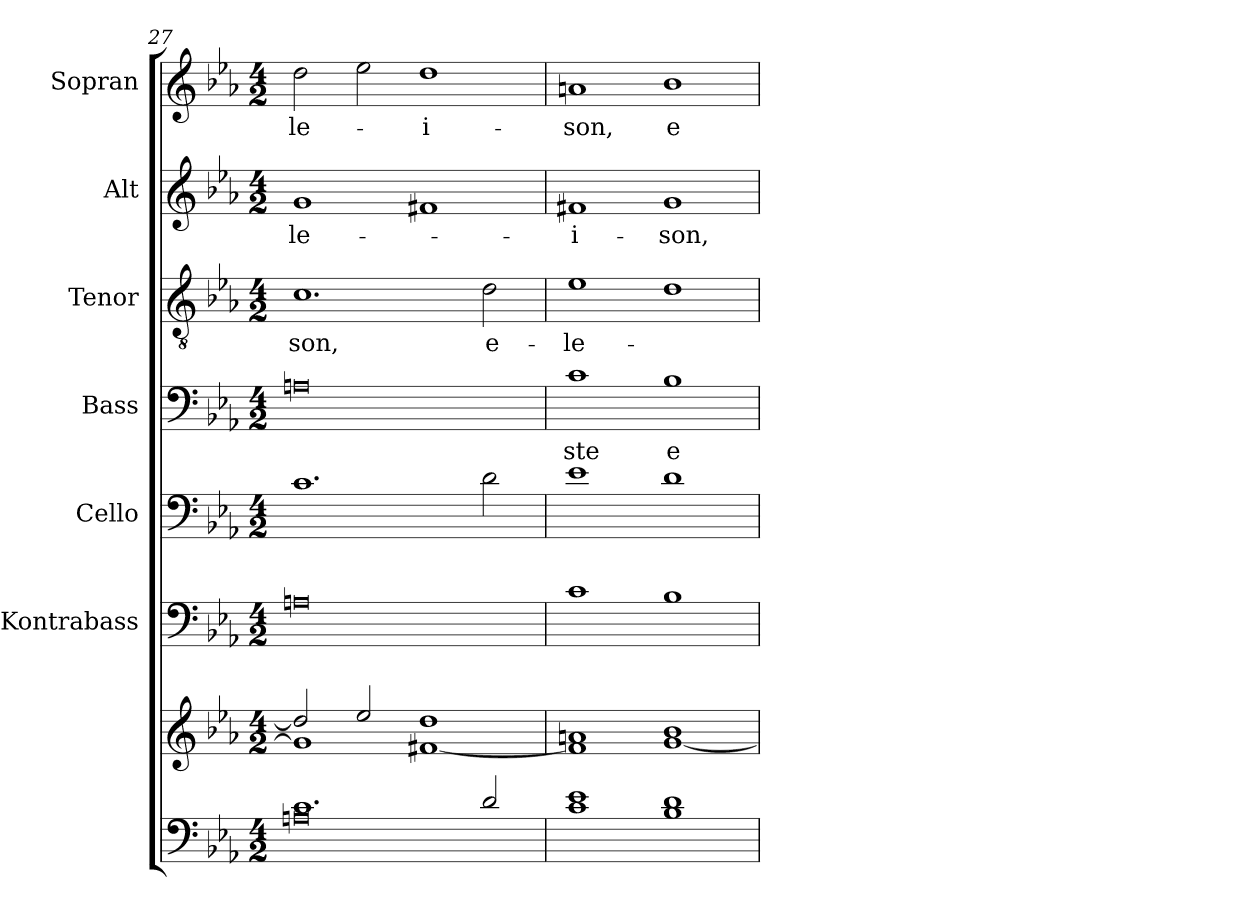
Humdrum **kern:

**kern	**kern	**kern	**kern	**kern	**text	**kern	**text	**kern	**text	**kern	**text
*part7	*part7	*part6	*part5	*part4	*part4	*part3	*part3	*part2	*part2	*part1	*part1
*staff8	*staff7	*staff6	*staff5	*staff4	*staff4	*staff3	*staff3	*staff2	*staff2	*staff1	*staff1
*	*	*I"Kontrabass	*I"Cello	*I"Bass	*	*I"Tenor	*	*I"Alt	*	*I"Sopran	*
*	*	*I'Kb.	*	*I'B.	*	*I'T.	*	*I'A.	*	*I'S.	*
*clefF4	*clefG2	*clefF4	*clefF4	*clefF4	*	*clefGv2	*	*clefG2	*	*clefG2	*
*	*	*ITrd7c12	*	*	*	*	*	*	*	*	*
*k[b-e-a-]	*k[b-e-a-]	*k[b-e-a-]	*k[b-e-a-]	*k[b-e-a-]	*	*k[b-e-a-]	*	*k[b-e-a-]	*	*k[b-e-a-]	*
*E-:	*E-:	*E-:	*E-:	*E-:	*	*E-:	*	*E-:	*	*E-:	*
*M4/2	*M4/2	*M4/2	*M4/2	*M4/2	*	*M4/2	*	*M4/2	*	*M4/2	*
=27	=27	=27	=27	=27	=27	=27	=27	=27	=27	=27	=27
*^	*^	*	*	*	*	*	*	*	*	*	*
!	!	!	!	!	!	!	!	!	!LO:LY:b	!	!LO:LY:b	!	!LO:LY:b
1.c	0An	2dd/]	1g]	0AAn	1.c	0An	.	1.c	-son,	1g	-le-	2dd\	-le-
.	.	2ee-/	.	.	.	.	.	.	.	.	.	2ee-\	.
!	!	!	!	!	!	!	!	!	!	!	!	!	!LO:LY:b
.	.	1dd	[<1f#X	.	.	.	.	.	.	1f#X	.	1dd	-i-
!	!	!	!	!	!	!	!	!	!LO:LY:b	!	!	!	!
2d/	.	.	.	.	2d\	.	.	2d\	e-	.	.	.	.
=28	=28	=28	=28	=28	=28	=28	=28	=28	=28	=28	=28	=28	=28
!	!	!	!	!	!	!	!LO:LY:b	!	!LO:LY:b	!	!LO:LY:b	!	!LO:LY:b
1e-	1c	1an	1f#]	1C	1e-	1c	-ste	1e-	-le-	1f#X	-i-	1an	-son,
!	!	!	!	!	!	!	!LO:LY:b	!	!	!	!LO:LY:b	!	!LO:LY:b
1d	1B-	1b-	[<1g	1BB-	1d	1B-	e-	1d	.	1g	-son,	1b-	e-
*v	*v	*	*	*	*	*	*	*	*	*	*	*	*
*	*v	*v	*	*	*	*	*	*	*	*	*	*
=	=	=	=	=	=	=	=	=	=	=	=
*-	*-	*-	*-	*-	*-	*-	*-	*-	*-	*-	*-
